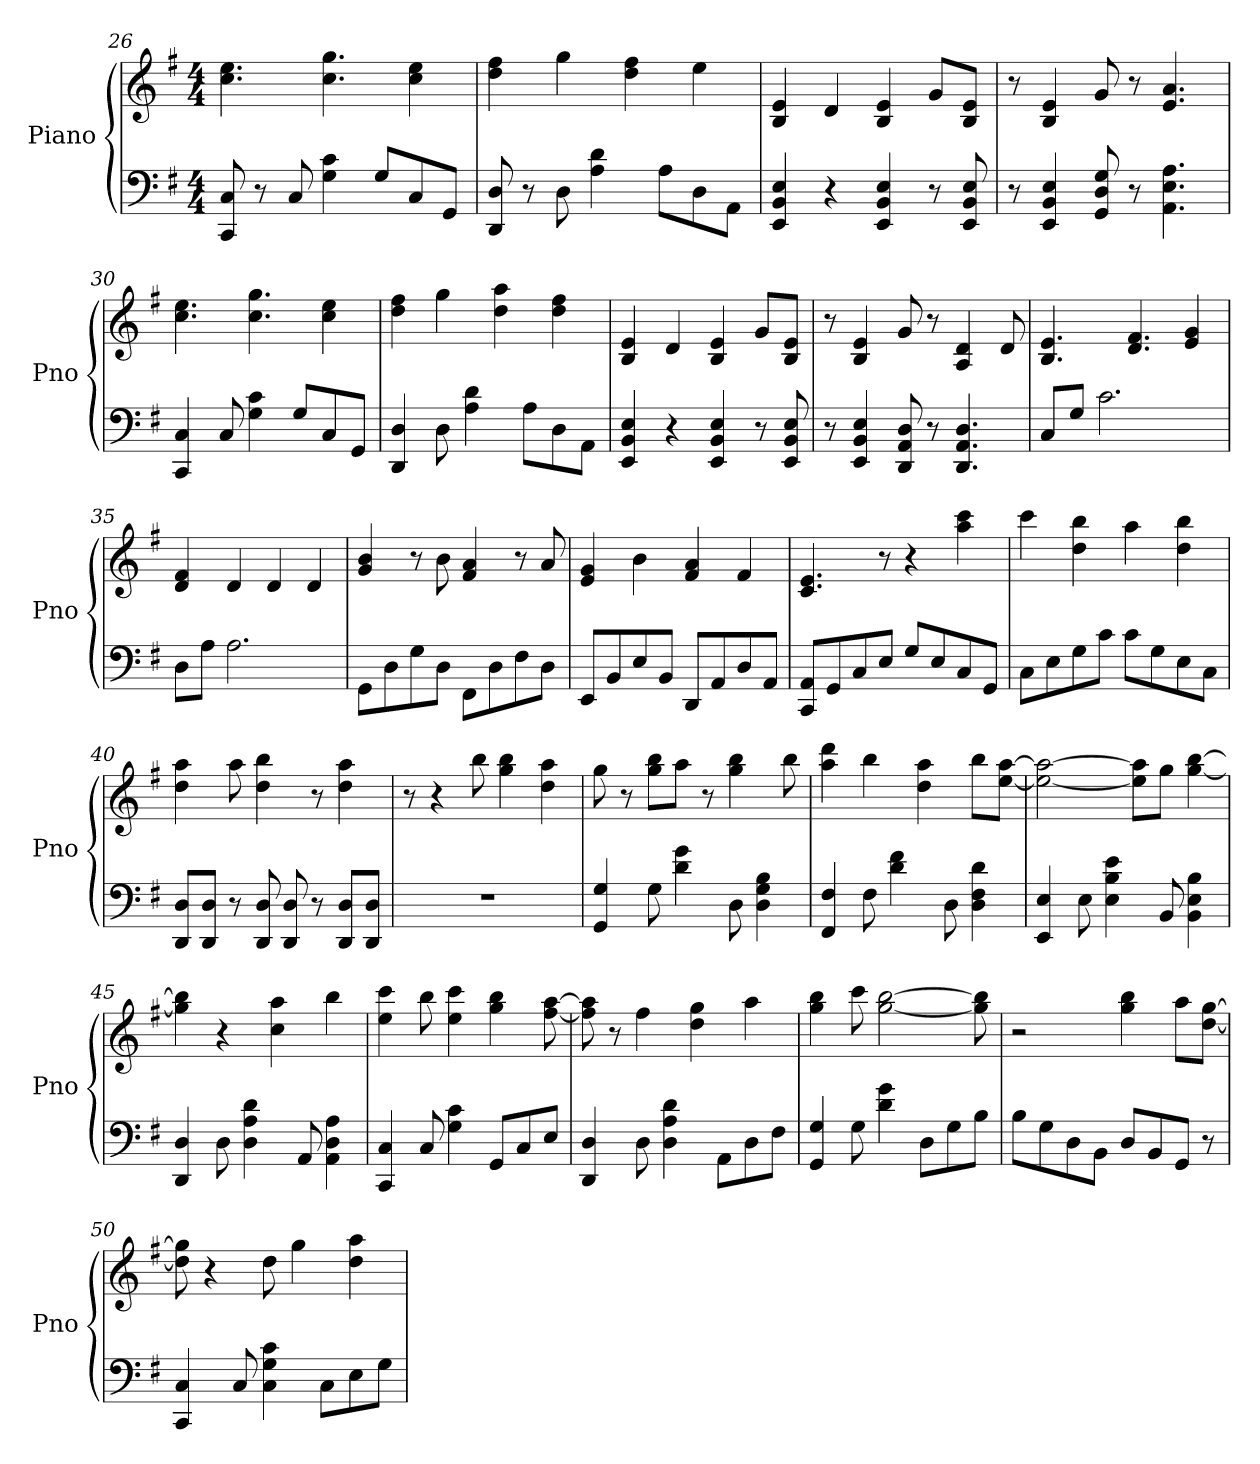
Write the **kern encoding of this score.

**kern	**kern
*part1	*part1
*staff2	*staff1
*I"Piano	*
*I'Pno	*
!!LO:LB:g=z
*clefF4	*clefG2
*k[f#]	*k[f#]
*G:	*G:
*M4/4	*M4/4
=26	=26
8CC/ 8C/	4.cc\ 4.ee\
8r	.
8C/	.
4G\ 4c\	4.cc\ 4.gg\
8G/L	.
8C/	4cc\ 4ee\
8GG/J	.
=27	=27
8DD/ 8D/	4dd\ 4ff#\
8r	.
8D\	4gg\
4A\ 4d\	.
.	4dd\ 4ff#\
8A\L	.
8D\	4ee\
8AA\J	.
=28	=28
4EE/ 4BB/ 4E/	4B/ 4e/
4r	4d/
4EE/ 4BB/ 4E/	4B/ 4e/
8r	8g/L
8EE/ 8BB/ 8E/	8B/ 8e/J
=29	=29
8r	8r
4EE/ 4BB/ 4E/	4B/ 4e/
8GG/ 8D/ 8G/	8g/
8r	8r
4.AA\ 4.E\ 4.A\	4.e/ 4.a/
=30	=30
4CC/ 4C/	4.cc\ 4.ee\
8C/	.
4G\ 4c\	4.cc\ 4.gg\
8G/L	.
8C/	4cc\ 4ee\
8GG/J	.
=31	=31
4DD/ 4D/	4dd\ 4ff#\
8D\	4gg\
4A\ 4d\	.
.	4dd\ 4aa\
8A\L	.
8D\	4dd\ 4ff#\
8AA\J	.
!!LO:PB:g=z
=32	=32
4EE/ 4BB/ 4E/	4B/ 4e/
4r	4d/
4EE/ 4BB/ 4E/	4B/ 4e/
8r	8g/L
8EE/ 8BB/ 8E/	8B/ 8e/J
=33	=33
8r	8r
4EE/ 4BB/ 4E/	4B/ 4e/
8DD/ 8AA/ 8D/	8g/
8r	8r
4.DD/ 4.AA/ 4.D/	4A/ 4d/
.	8d/
=34	=34
8C/L	4.B/ 4.e/
8G/J	.
2.c\	.
.	4.d/ 4.f#/
.	4e/ 4g/
=35	=35
8D\L	4d/ 4f#/
8A\J	.
2.A\	4d/
.	4d/
.	4d/
=36	=36
8GG\L	4g/ 4b/
8D\	.
8G\	8r
8D\J	8b\
8FF#\L	4f#/ 4a/
8D\	.
8F#\	8r
8D\J	8a/
=37	=37
8EE/L	4e/ 4g/
8BB/	.
8E/	4b\
8BB/J	.
8DD/L	4f#/ 4a/
8AA/	.
8D/	4f#/
8AA/J	.
!!LO:LB:g=z
=38	=38
8CC/ 8AA/L	4.c/ 4.e/
8GG/	.
8C/	.
8E/J	8r
8G/L	4r
8E/	.
8C/	4aa\ 4ccc\
8GG/J	.
=39	=39
8C\L	4ccc\
8E\	.
8G\	4dd\ 4bb\
8c\J	.
8c\L	4aa\
8G\	.
8E\	4dd\ 4bb\
8C\J	.
=40	=40
8DD/ 8D/L	4dd\ 4aa\
8DD/ 8D/J	.
8r	8aa\
8DD/ 8D/	4dd\ 4bb\
8DD/ 8D/	.
8r	8r
8DD/ 8D/L	4dd\ 4aa\
8DD/ 8D/J	.
=41	=41
1r	8r
.	4r
.	8bb\
.	4gg\ 4bb\
.	4dd\ 4aa\
=42	=42
4GG/ 4G/	8gg\
.	8r
8G\	8gg\ 8bb\L
4d\ 4g\	8aa\J
.	8r
8D\	4gg\ 4bb\
4D\ 4G\ 4B\	.
.	8bb\
!!LO:LB:g=z
=43	=43
4FF#/ 4F#/	4aa\ 4ddd\
8F#\	4bb\
4d\ 4f#\	.
.	4dd\ 4aa\
8D\	.
4D\ 4F#\ 4d\	8bb\L
.	[8ee\ [8aa\J
=44	=44
4EE/ 4E/	2ee\_ 2aa\_
8E\	.
4E\ 4B\ 4e\	.
.	8ee\] 8aa\]L
8BB/	8gg\J
4BB\ 4E\ 4B\	[4gg\ [4bb\
=45	=45
4DD/ 4D/	4gg\] 4bb\]
8D\	4r
4D\ 4A\ 4d\	.
.	4cc\ 4aa\
8AA/	.
4AA\ 4D\ 4A\	4bb\
=46	=46
4CC/ 4C/	4ee\ 4ccc\
8C/	8bb\
4G\ 4c\	4ee\ 4ccc\
8GG/L	4gg\ 4bb\
8C/	.
8E/J	[8ff#\ [8aa\
=47	=47
4DD/ 4D/	8ff#\] 8aa\]
.	8r
8D\	4ff#\
4D\ 4A\ 4d\	.
.	4dd\ 4gg\
8AA\L	.
8D\	4aa\
8F#\J	.
=48	=48
4GG/ 4G/	4gg\ 4bb\
8G\	8ccc\
4d\ 4g\	[2gg\ [2bb\
8D\L	.
8G\	.
8B\J	8gg\] 8bb\]
!!LO:LB:g=z
=49	=49
8B\L	2r
8G\	.
8D\	.
8BB\J	.
8D/L	4gg\ 4bb\
8BB/	.
8GG/J	8aa\L
8r	[8dd\ [8gg\J
=50	=50
4CC/ 4C/	8dd\] 8gg\]
.	4r
8C/	.
4C\ 4G\ 4c\	8dd\
.	4gg\
8C\L	.
8E\	4dd\ 4aa\
8G\J	.
=	=
*-	*-
